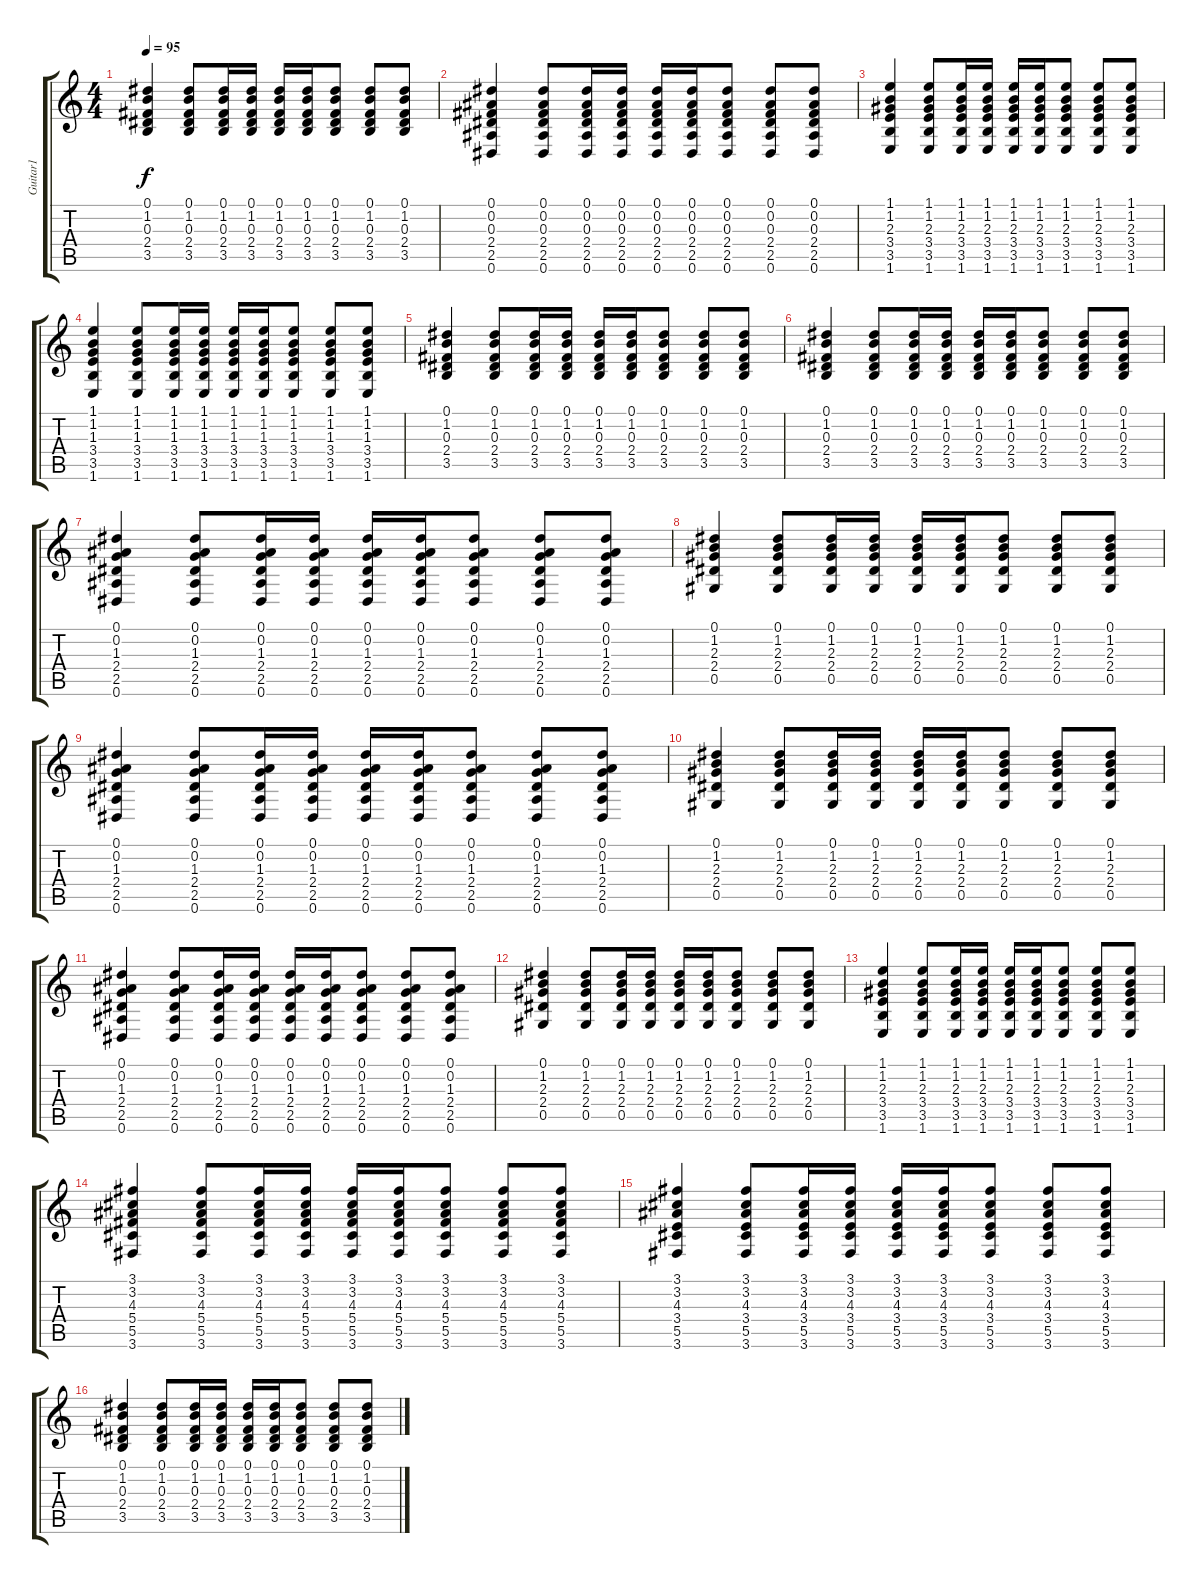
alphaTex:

\track ("Guitar1" "Guitar1") {instrument acousticguitarsteel}
\staff {score tabs}
\tuning (Eb4 Bb3 Gb3 Db3 Ab2 Eb2) {hide}
\ts (4 4)
\tempo 95
\clef g2
\ks c
(0.1 1.2 0.3 2.4 3.5).4{dy f} (0.1 1.2 0.3 2.4 3.5).8 (0.1 1.2 0.3 2.4 3.5).16 (0.1 1.2 0.3 2.4 3.5).16 (0.1 1.2 0.3 2.4 3.5).16 (0.1 1.2 0.3 2.4 3.5).16 (0.1 1.2 0.3 2.4 3.5).8 (0.1 1.2 0.3 2.4 3.5).8 (0.1 1.2 0.3 2.4 3.5).8 |
(0.1 0.2 0.3 2.4 2.5 0.6).4 (0.1 0.2 0.3 2.4 2.5 0.6).8 (0.1 0.2 0.3 2.4 2.5 0.6).16 (0.1 0.2 0.3 2.4 2.5 0.6).16 (0.1 0.2 0.3 2.4 2.5 0.6).16 (0.1 0.2 0.3 2.4 2.5 0.6).16 (0.1 0.2 0.3 2.4 2.5 0.6).8 (0.1 0.2 0.3 2.4 2.5 0.6).8 (0.1 0.2 0.3 2.4 2.5 0.6).8 |
(1.1 1.2 2.3 3.4 3.5 1.6).4 (1.1 1.2 2.3 3.4 3.5 1.6).8 (1.1 1.2 2.3 3.4 3.5 1.6).16 (1.1 1.2 2.3 3.4 3.5 1.6).16 (1.1 1.2 2.3 3.4 3.5 1.6).16 (1.1 1.2 2.3 3.4 3.5 1.6).16 (1.1 1.2 2.3 3.4 3.5 1.6).8 (1.1 1.2 2.3 3.4 3.5 1.6).8 (1.1 1.2 2.3 3.4 3.5 1.6).8 |
(1.1 1.2 1.3 3.4 3.5 1.6).4 (1.1 1.2 1.3 3.4 3.5 1.6).8 (1.1 1.2 1.3 3.4 3.5 1.6).16 (1.1 1.2 1.3 3.4 3.5 1.6).16 (1.1 1.2 1.3 3.4 3.5 1.6).16 (1.1 1.2 1.3 3.4 3.5 1.6).16 (1.1 1.2 1.3 3.4 3.5 1.6).8 (1.1 1.2 1.3 3.4 3.5 1.6).8 (1.1 1.2 1.3 3.4 3.5 1.6).8 |
(0.1 1.2 0.3 2.4 3.5).4 (0.1 1.2 0.3 2.4 3.5).8 (0.1 1.2 0.3 2.4 3.5).16 (0.1 1.2 0.3 2.4 3.5).16 (0.1 1.2 0.3 2.4 3.5).16 (0.1 1.2 0.3 2.4 3.5).16 (0.1 1.2 0.3 2.4 3.5).8 (0.1 1.2 0.3 2.4 3.5).8 (0.1 1.2 0.3 2.4 3.5).8 |
(0.1 1.2 0.3 2.4 3.5).4 (0.1 1.2 0.3 2.4 3.5).8 (0.1 1.2 0.3 2.4 3.5).16 (0.1 1.2 0.3 2.4 3.5).16 (0.1 1.2 0.3 2.4 3.5).16 (0.1 1.2 0.3 2.4 3.5).16 (0.1 1.2 0.3 2.4 3.5).8 (0.1 1.2 0.3 2.4 3.5).8 (0.1 1.2 0.3 2.4 3.5).8 |
(0.1 0.2 1.3 2.4 2.5 0.6).4 (0.1 0.2 1.3 2.4 2.5 0.6).8 (0.1 0.2 1.3 2.4 2.5 0.6).16 (0.1 0.2 1.3 2.4 2.5 0.6).16 (0.1 0.2 1.3 2.4 2.5 0.6).16 (0.1 0.2 1.3 2.4 2.5 0.6).16 (0.1 0.2 1.3 2.4 2.5 0.6).8 (0.1 0.2 1.3 2.4 2.5 0.6).8 (0.1 0.2 1.3 2.4 2.5 0.6).8 |
(0.1 1.2 2.3 2.4 0.5).4 (0.1 1.2 2.3 2.4 0.5).8 (0.1 1.2 2.3 2.4 0.5).16 (0.1 1.2 2.3 2.4 0.5).16 (0.1 1.2 2.3 2.4 0.5).16 (0.1 1.2 2.3 2.4 0.5).16 (0.1 1.2 2.3 2.4 0.5).8 (0.1 1.2 2.3 2.4 0.5).8 (0.1 1.2 2.3 2.4 0.5).8 |
(0.1 0.2 1.3 2.4 2.5 0.6).4 (0.1 0.2 1.3 2.4 2.5 0.6).8 (0.1 0.2 1.3 2.4 2.5 0.6).16 (0.1 0.2 1.3 2.4 2.5 0.6).16 (0.1 0.2 1.3 2.4 2.5 0.6).16 (0.1 0.2 1.3 2.4 2.5 0.6).16 (0.1 0.2 1.3 2.4 2.5 0.6).8 (0.1 0.2 1.3 2.4 2.5 0.6).8 (0.1 0.2 1.3 2.4 2.5 0.6).8 |
(0.1 1.2 2.3 2.4 0.5).4 (0.1 1.2 2.3 2.4 0.5).8 (0.1 1.2 2.3 2.4 0.5).16 (0.1 1.2 2.3 2.4 0.5).16 (0.1 1.2 2.3 2.4 0.5).16 (0.1 1.2 2.3 2.4 0.5).16 (0.1 1.2 2.3 2.4 0.5).8 (0.1 1.2 2.3 2.4 0.5).8 (0.1 1.2 2.3 2.4 0.5).8 |
(0.1 0.2 1.3 2.4 2.5 0.6).4 (0.1 0.2 1.3 2.4 2.5 0.6).8 (0.1 0.2 1.3 2.4 2.5 0.6).16 (0.1 0.2 1.3 2.4 2.5 0.6).16 (0.1 0.2 1.3 2.4 2.5 0.6).16 (0.1 0.2 1.3 2.4 2.5 0.6).16 (0.1 0.2 1.3 2.4 2.5 0.6).8 (0.1 0.2 1.3 2.4 2.5 0.6).8 (0.1 0.2 1.3 2.4 2.5 0.6).8 |
(0.1 1.2 2.3 2.4 0.5).4 (0.1 1.2 2.3 2.4 0.5).8 (0.1 1.2 2.3 2.4 0.5).16 (0.1 1.2 2.3 2.4 0.5).16 (0.1 1.2 2.3 2.4 0.5).16 (0.1 1.2 2.3 2.4 0.5).16 (0.1 1.2 2.3 2.4 0.5).8 (0.1 1.2 2.3 2.4 0.5).8 (0.1 1.2 2.3 2.4 0.5).8 |
(1.1 1.2 2.3 3.4 3.5 1.6).4 (1.1 1.2 2.3 3.4 3.5 1.6).8 (1.1 1.2 2.3 3.4 3.5 1.6).16 (1.1 1.2 2.3 3.4 3.5 1.6).16 (1.1 1.2 2.3 3.4 3.5 1.6).16 (1.1 1.2 2.3 3.4 3.5 1.6).16 (1.1 1.2 2.3 3.4 3.5 1.6).8 (1.1 1.2 2.3 3.4 3.5 1.6).8 (1.1 1.2 2.3 3.4 3.5 1.6).8 |
(3.1 3.2 4.3 5.4 5.5 3.6).4 (3.1 3.2 4.3 5.4 5.5 3.6).8 (3.1 3.2 4.3 5.4 5.5 3.6).16 (3.1 3.2 4.3 5.4 5.5 3.6).16 (3.1 3.2 4.3 5.4 5.5 3.6).16 (3.1 3.2 4.3 5.4 5.5 3.6).16 (3.1 3.2 4.3 5.4 5.5 3.6).8 (3.1 3.2 4.3 5.4 5.5 3.6).8 (3.1 3.2 4.3 5.4 5.5 3.6).8 |
(3.1 3.2 4.3 3.4 5.5 3.6).4 (3.1 3.2 4.3 3.4 5.5 3.6).8 (3.1 3.2 4.3 3.4 5.5 3.6).16 (3.1 3.2 4.3 3.4 5.5 3.6).16 (3.1 3.2 4.3 3.4 5.5 3.6).16 (3.1 3.2 4.3 3.4 5.5 3.6).16 (3.1 3.2 4.3 3.4 5.5 3.6).8 (3.1 3.2 4.3 3.4 5.5 3.6).8 (3.1 3.2 4.3 3.4 5.5 3.6).8 |
(0.1 1.2 0.3 2.4 3.5).4 (0.1 1.2 0.3 2.4 3.5).8 (0.1 1.2 0.3 2.4 3.5).16 (0.1 1.2 0.3 2.4 3.5).16 (0.1 1.2 0.3 2.4 3.5).16 (0.1 1.2 0.3 2.4 3.5).16 (0.1 1.2 0.3 2.4 3.5).8 (0.1 1.2 0.3 2.4 3.5).8 (0.1 1.2 0.3 2.4 3.5).8
